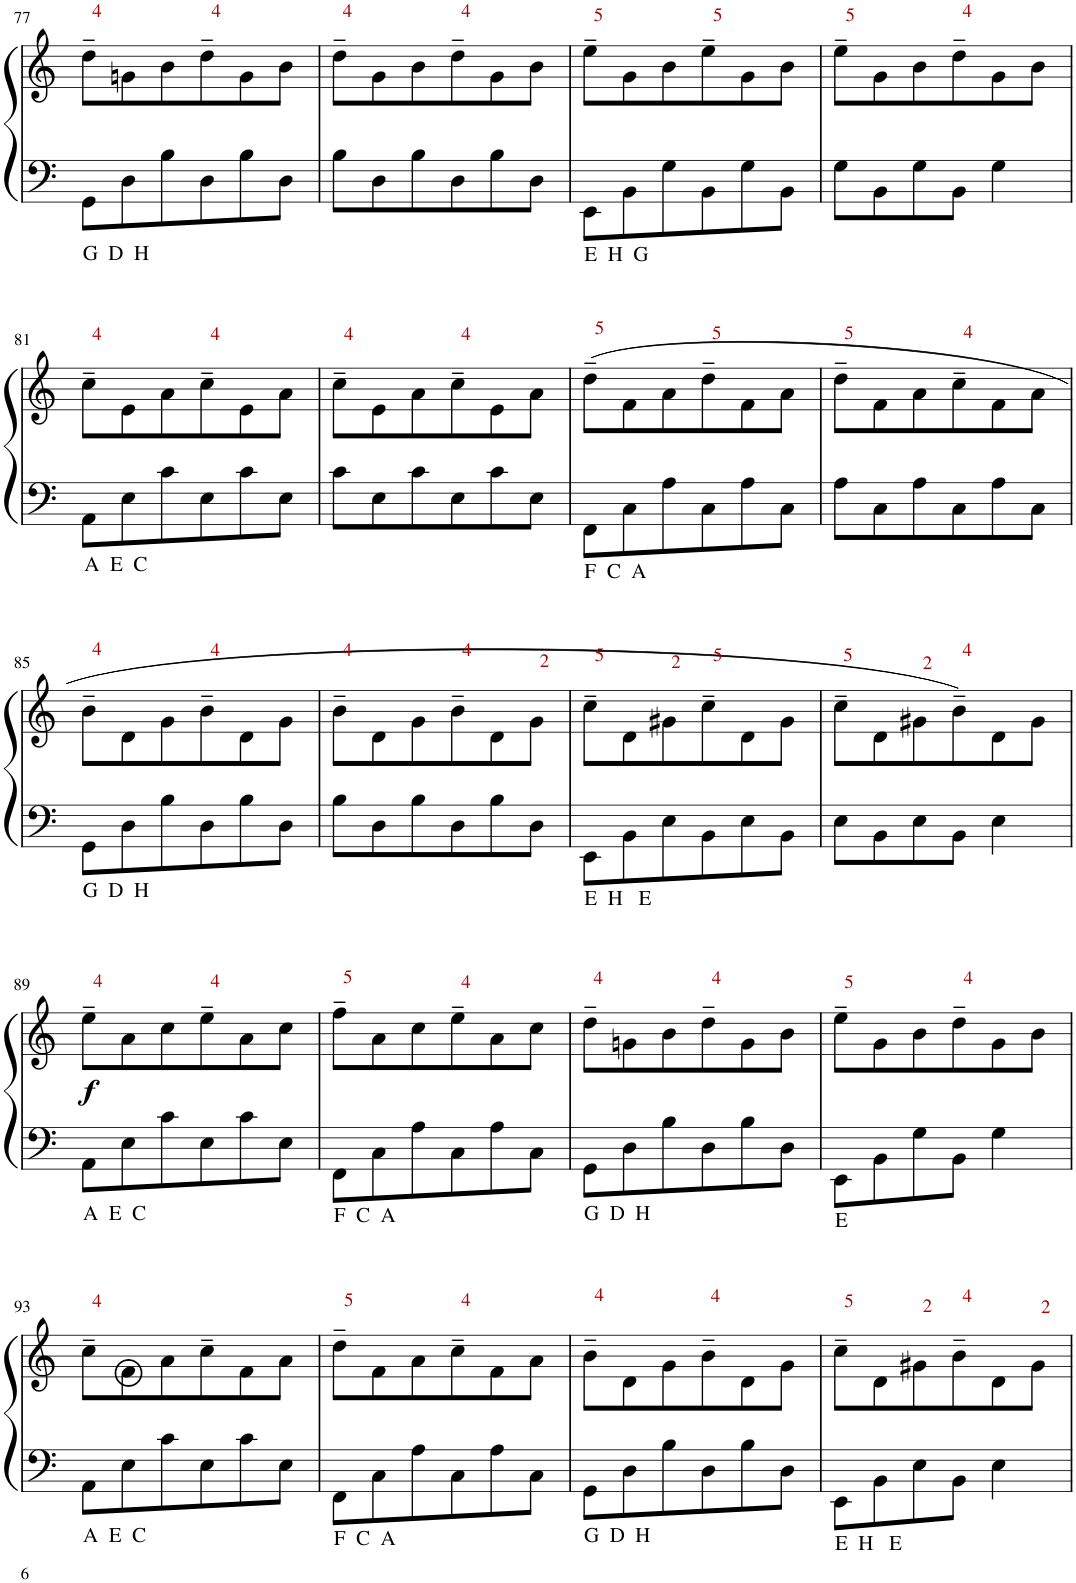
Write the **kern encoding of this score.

**kern	**kern	**dynam
*part1	*part1	*part1
*staff2	*staff1	*staff1/2
*I"Piano	*	*
*I'Pno	*	*
!!LO:PB:g=z
*clefF4	*clefG2	*
*k[]	*k[]	*
*M3/4	*M3/4	*
=77	=77	=77
!LO:TX:b:t=G  D  H	!	!
8GG\L	8dd~\L	.
8D\	8gn\	.
8B\	8b\	.
8D\	8dd~\	.
8B\	8g\	.
8D\J	8b\J	.
=78	=78	=78
8B\L	8dd~\L	.
8D\	8g\	.
8B\	8b\	.
8D\	8dd~\	.
8B\	8g\	.
8D\J	8b\J	.
=79	=79	=79
!LO:TX:b:t=E  H  G	!	!
8EE\L	8ee~\L	.
8BB\	8g\	.
8G\	8b\	.
8BB\	8ee~\	.
8G\	8g\	.
8BB\J	8b\J	.
=80	=80	=80
8G\L	8ee~\L	.
8BB\	8g\	.
8G\	8b\	.
8BB\J	8dd~\	.
4G\	8g\	.
.	8b\J	.
!!LO:LB:g=z
=81	=81	=81
!LO:TX:b:t=A  E  C	!	!
8AA\L	8cc~\L	.
8E\	8e\	.
8c\	8a\	.
8E\	8cc~\	.
8c\	8e\	.
8E\J	8a\J	.
=82	=82	=82
8c\L	8cc~\L	.
8E\	8e\	.
8c\	8a\	.
8E\	8cc~\	.
8c\	8e\	.
8E\J	8a\J	.
=83	=83	=83
!LO:TX:b:t=F  C  A	!	!
8FF\L	(8dd~\L	.
8C\	8f\	.
8A\	8a\	.
8C\	8dd~\	.
8A\	8f\	.
8C\J	8a\J	.
=84	=84	=84
8A\L	8dd~\L	.
8C\	8f\	.
8A\	8a\	.
8C\	8cc~\	.
8A\	8f\	.
8C\J	8a\J	.
!!LO:LB:g=z
=85	=85	=85
!LO:TX:b:t=G  D  H	!	!
8GG\L	8b~\L	.
8D\	8d\	.
8B\	8g\	.
8D\	8b~\	.
8B\	8d\	.
8D\J	8g\J	.
=86	=86	=86
8B\L	8b~\L	.
8D\	8d\	.
8B\	8g\	.
8D\	8b~\	.
8B\	8d\	.
8D\J	8g\J	.
=87	=87	=87
!LO:TX:b:t=E  H   E	!	!
8EE\L	8cc~\L	.
8BB\	8d\	.
8E\	8g#X\	.
8BB\	8cc~\	.
8E\	8d\	.
8BB\J	8g#\J	.
=88	=88	=88
8E\L	8cc~\L	.
8BB\	8d\	.
8E\	8g#X\	.
8BB\J	8b~\)	.
4E\	8d\	.
.	8g#\J	.
!!LO:LB:g=z
=89	=89	=89
!LO:TX:b:t=A  E  C	!	!
!	!	!LO:DY:b
8AA\L	8ee~\L	f
8E\	8a\	.
8c\	8cc\	.
8E\	8ee~\	.
8c\	8a\	.
8E\J	8cc\J	.
=90	=90	=90
!LO:TX:b:t=F  C  A	!	!
8FF\L	8ff~\L	.
8C\	8a\	.
8A\	8cc\	.
8C\	8ee~\	.
8A\	8a\	.
8C\J	8cc\J	.
=91	=91	=91
!LO:TX:b:t=G  D  H	!	!
8GG\L	8dd~\L	.
8D\	8gn\	.
8B\	8b\	.
8D\	8dd~\	.
8B\	8g\	.
8D\J	8b\J	.
=92	=92	=92
!LO:TX:b:t=E	!	!
8EE\L	8ee~\L	.
8BB\	8g\	.
8G\	8b\	.
8BB\J	8dd~\	.
4G\	8g\	.
.	8b\J	.
!!LO:LB:g=z
=93	=93	=93
!LO:TX:b:t=A  E  C	!	!
8AA\L	8cc~\L	.
8E\	8f\	.
8c\	8a\	.
8E\	8cc~\	.
8c\	8f\	.
8E\J	8a\J	.
=94	=94	=94
!LO:TX:b:t=F  C  A	!	!
8FF\L	8dd~\L	.
8C\	8f\	.
8A\	8a\	.
8C\	8cc~\	.
8A\	8f\	.
8C\J	8a\J	.
=95	=95	=95
!LO:TX:b:t=G  D  H	!	!
8GG\L	8b~\L	.
8D\	8d\	.
8B\	8g\	.
8D\	8b~\	.
8B\	8d\	.
8D\J	8g\J	.
=96	=96	=96
!LO:TX:b:t=E  H   E	!	!
8EE\L	8cc~\L	.
8BB\	8d\	.
8E\	8g#X\	.
8BB\J	8b~\	.
4E\	8d\	.
.	8g#\J	.
=	=	=
*-	*-	*-
